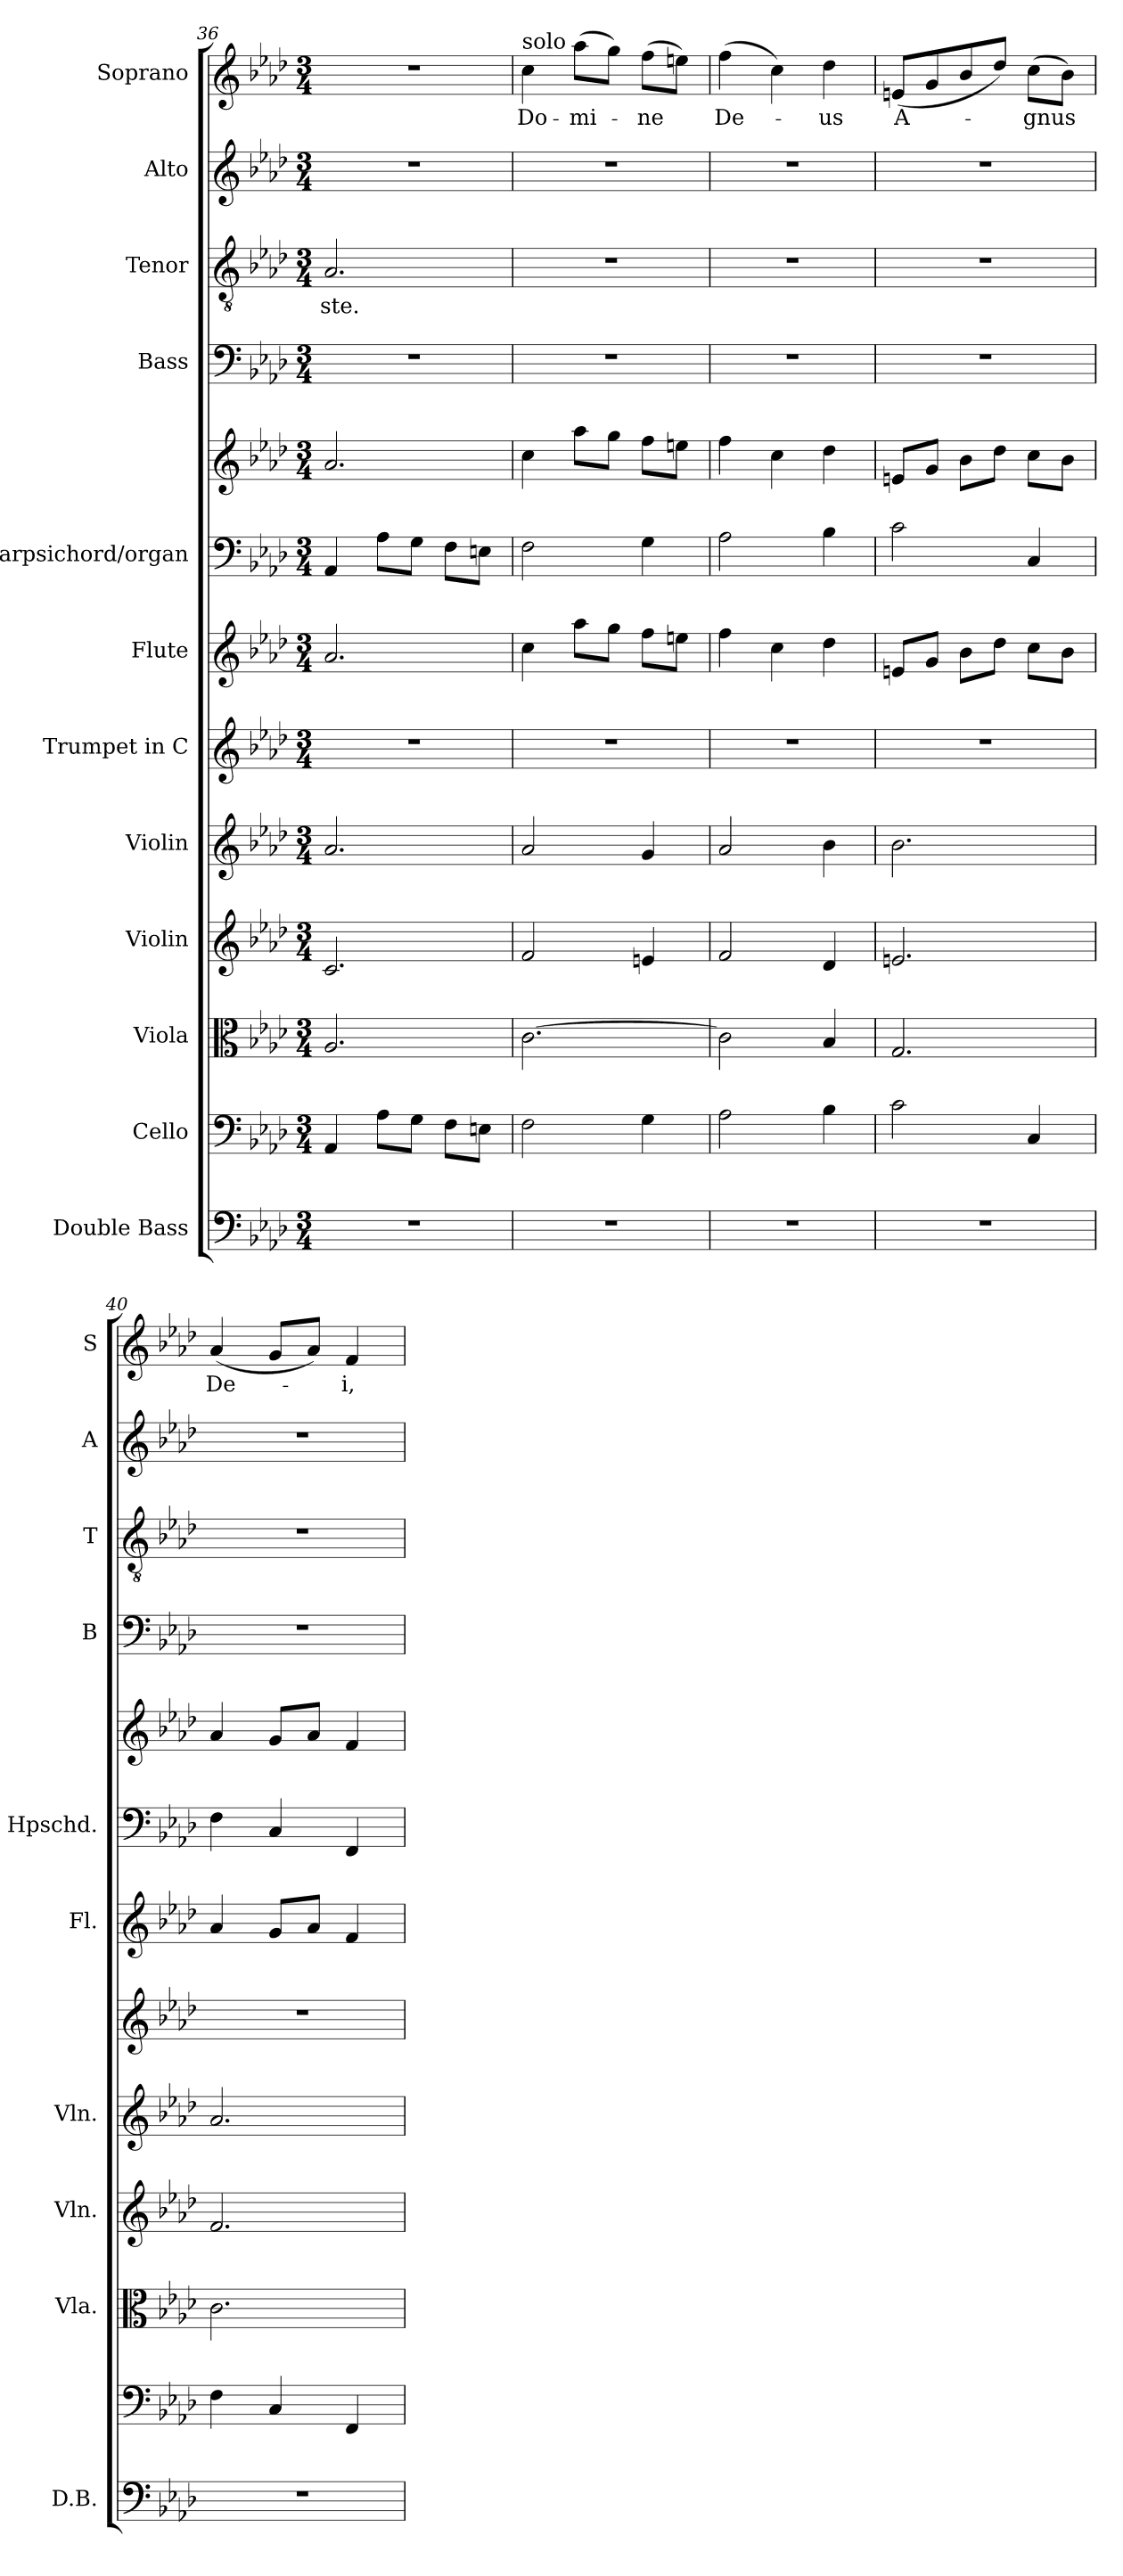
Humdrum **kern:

**kern	**kern	**kern	**kern	**kern	**kern	**kern	**kern	**kern	**kern	**kern	**text	**kern	**kern	**text
*part12	*part11	*part10	*part9	*part8	*part7	*part6	*part5	*part5	*part4	*part3	*part3	*part2	*part1	*part1
*staff13	*staff12	*staff11	*staff10	*staff9	*staff8	*staff7	*staff6	*staff5	*staff4	*staff3	*staff3	*staff2	*staff1	*staff1
*I"Double Bass	*I"Cello	*I"Viola	*I"Violin	*I"Violin	*I"Trumpet in C	*I"Flute	*I"Harpsichord/organ	*	*I"Bass	*I"Tenor	*	*I"Alto	*I"Soprano	*
*I'D.B.	*	*I'Vla.	*I'Vln.	*I'Vln.	*	*I'Fl.	*I'Hpschd.	*	*I'B	*I'T	*	*I'A	*I'S	*
*clefF4	*clefF4	*clefC3	*clefG2	*clefG2	*clefG2	*clefG2	*clefF4	*clefG2	*clefF4	*clefGv2	*	*clefG2	*clefG2	*
*ITrd7c12	*	*	*	*	*	*	*	*	*	*	*	*	*	*
*k[b-e-a-d-]	*k[b-e-a-d-]	*k[b-e-a-d-]	*k[b-e-a-d-]	*k[b-e-a-d-]	*k[b-e-a-d-]	*k[b-e-a-d-]	*k[b-e-a-d-]	*k[b-e-a-d-]	*k[b-e-a-d-]	*k[b-e-a-d-]	*	*k[b-e-a-d-]	*k[b-e-a-d-]	*
*f:	*f:	*f:	*f:	*f:	*f:	*f:	*f:	*f:	*f:	*f:	*	*f:	*f:	*
*M3/4	*M3/4	*M3/4	*M3/4	*M3/4	*M3/4	*M3/4	*M3/4	*M3/4	*M3/4	*M3/4	*	*M3/4	*M3/4	*
=36	=36	=36	=36	=36	=36	=36	=36	=36	=36	=36	=36	=36	=36	=36
!	!	!	!	!	!	!	!	!	!	!	!LO:LY:b	!	!	!
2.r	4AA-/	2.A-/	2.c/	2.a-/	2.r	2.a-/	4AA-/	2.a-/	2.r	2.A-/	-ste.	2.r	2.r	.
.	8A-\L	.	.	.	.	.	8A-\L	.	.	.	.	.	.	.
.	8G\J	.	.	.	.	.	8G\J	.	.	.	.	.	.	.
.	8F\L	.	.	.	.	.	8F\L	.	.	.	.	.	.	.
.	8En\J	.	.	.	.	.	8En\J	.	.	.	.	.	.	.
!!LO:PB:g=z
=37	=37	=37	=37	=37	=37	=37	=37	=37	=37	=37	=37	=37	=37	=37
!	!	!	!	!	!	!	!	!	!	!	!	!	!LO:TX:a:t=solo	!
!	!	!	!	!	!	!	!	!	!	!	!	!	!	!LO:LY:b
2.r	2F\	[2.c\	2f/	2a-/	2.r	4cc\	2F\	4cc\	2.r	2.r	.	2.r	4cc\	Do-
!	!	!	!	!	!	!	!	!	!	!	!	!	!	!LO:LY:b
.	.	.	.	.	.	8aa-\L	.	8aa-\L	.	.	.	.	(>8aa-\L	-mi-
.	.	.	.	.	.	8gg\J	.	8gg\J	.	.	.	.	8gg\J)	.
!	!	!	!	!	!	!	!	!	!	!	!	!	!	!LO:LY:b
.	4G\	.	4en/	4g/	.	8ff\L	4G\	8ff\L	.	.	.	.	(>8ff\L	-ne
.	.	.	.	.	.	8een\J	.	8een\J	.	.	.	.	8een\J)	.
=38	=38	=38	=38	=38	=38	=38	=38	=38	=38	=38	=38	=38	=38	=38
!	!	!	!	!	!	!	!	!	!	!	!	!	!	!LO:LY:b
2.r	2A-\	2c\]	2f/	2a-/	2.r	4ff\	2A-\	4ff\	2.r	2.r	.	2.r	(>4ff\	De-
.	.	.	.	.	.	4cc\	.	4cc\	.	.	.	.	4cc\)	.
!	!	!	!	!	!	!	!	!	!	!	!	!	!	!LO:LY:b
.	4B-\	4B-/	4d-/	4b-\	.	4dd-\	4B-\	4dd-\	.	.	.	.	4dd-\	-us
=39	=39	=39	=39	=39	=39	=39	=39	=39	=39	=39	=39	=39	=39	=39
!	!	!	!	!	!	!	!	!	!	!	!	!	!	!LO:LY:b
2.r	2c\	2.G/	2.en/	2.b-\	2.r	8en/L	2c\	8en/L	2.r	2.r	.	2.r	(<8en/L	A-
.	.	.	.	.	.	8g/J	.	8g/J	.	.	.	.	8g/	.
.	.	.	.	.	.	8b-\L	.	8b-\L	.	.	.	.	8b-/	.
.	.	.	.	.	.	8dd-\J	.	8dd-\J	.	.	.	.	8dd-/J)	.
!	!	!	!	!	!	!	!	!	!	!	!	!	!	!LO:LY:b
.	4C/	.	.	.	.	8cc\L	4C/	8cc\L	.	.	.	.	(>8cc\L	-gnus
.	.	.	.	.	.	8b-\J	.	8b-\J	.	.	.	.	8b-\J)	.
=40	=40	=40	=40	=40	=40	=40	=40	=40	=40	=40	=40	=40	=40	=40
!	!	!	!	!	!	!	!	!	!	!	!	!	!	!LO:LY:b
2.r	4F\	2.c\	2.f/	2.a-/	2.r	4a-/	4F\	4a-/	2.r	2.r	.	2.r	(<4a-/	De-
.	4C/	.	.	.	.	8g/L	4C/	8g/L	.	.	.	.	8g/L	.
.	.	.	.	.	.	8a-/J	.	8a-/J	.	.	.	.	8a-/J)	.
!	!	!	!	!	!	!	!	!	!	!	!	!	!	!LO:LY:b
.	4FF/	.	.	.	.	4f/	4FF/	4f/	.	.	.	.	4f/	-i,
=	=	=	=	=	=	=	=	=	=	=	=	=	=	=
*-	*-	*-	*-	*-	*-	*-	*-	*-	*-	*-	*-	*-	*-	*-
